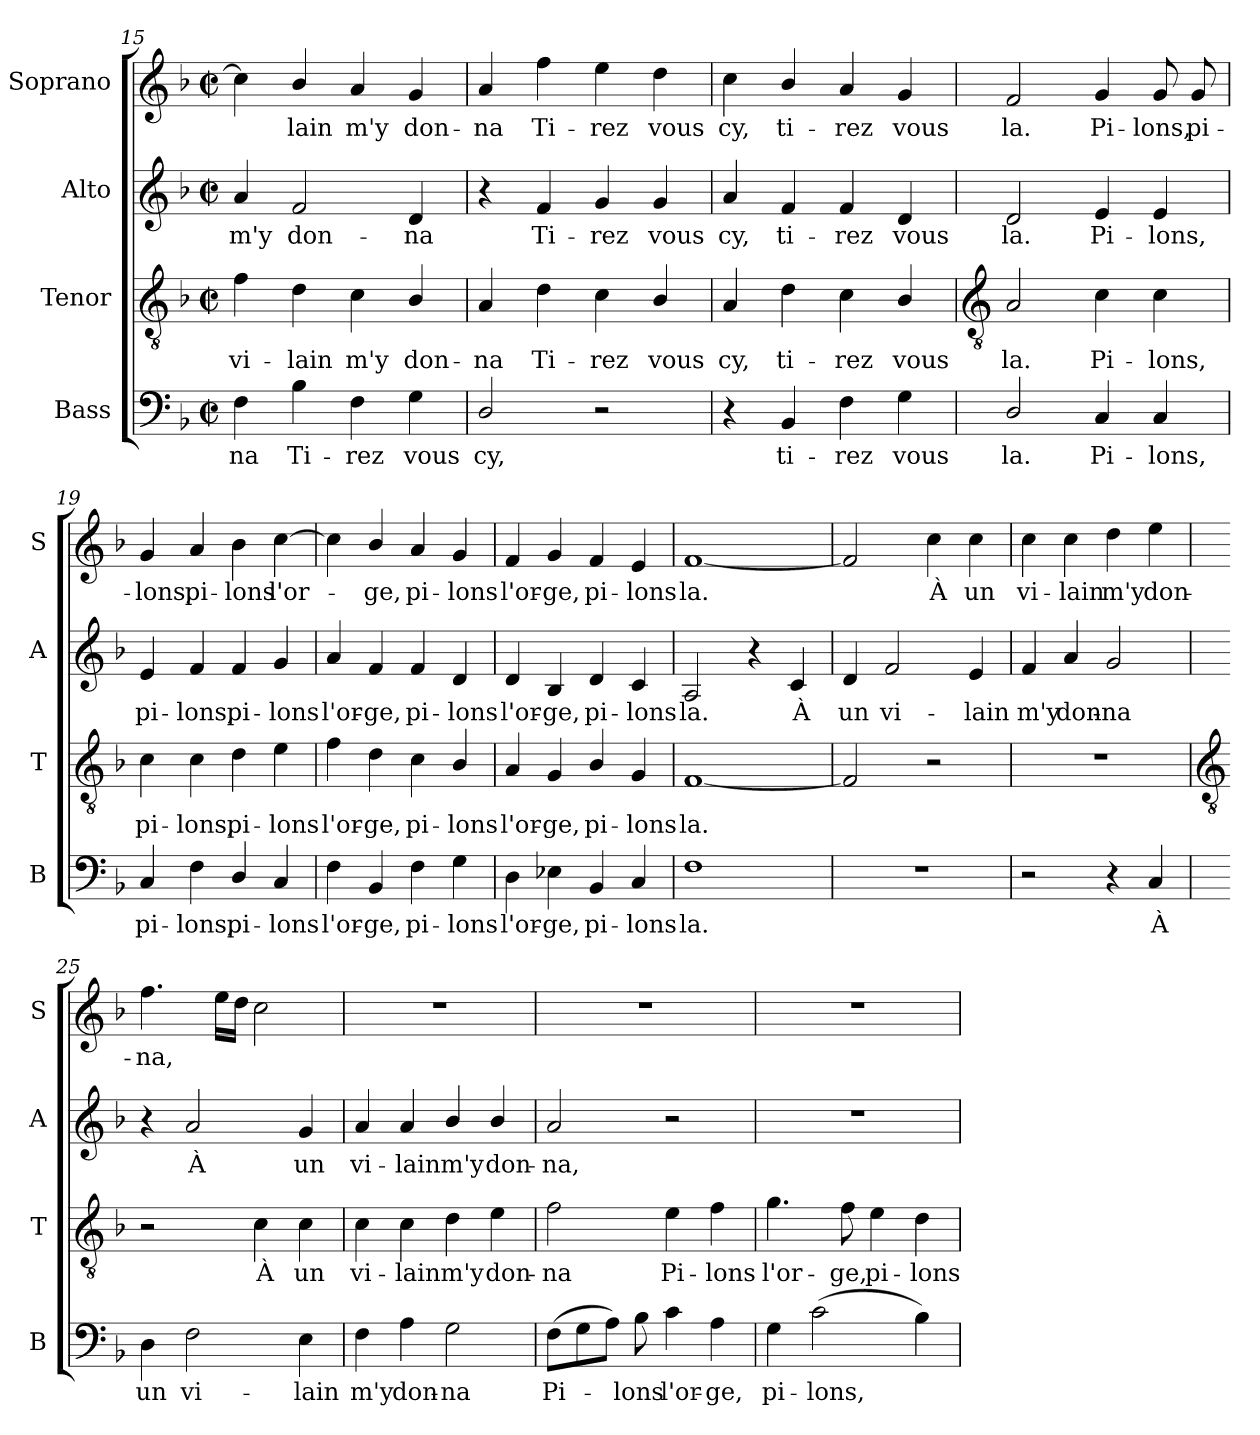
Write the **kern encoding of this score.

**kern	**text	**kern	**text	**kern	**text	**kern	**text
*part4	*part4	*part3	*part3	*part2	*part2	*part1	*part1
*staff4	*staff4	*staff3	*staff3	*staff2	*staff2	*staff1	*staff1
*I"Bass	*	*I"Tenor	*	*I"Alto	*	*I"Soprano	*
*I'B	*	*I'T	*	*I'A	*	*I'S	*
*clefF4	*	*clefGv2	*	*clefG2	*	*clefG2	*
*k[b-]	*	*k[b-]	*	*k[b-]	*	*k[b-]	*
*F:	*	*F:	*	*F:	*	*F:	*
*M2/2	*	*M2/2	*	*M2/2	*	*M2/2	*
*met(c|)	*	*met(c|)	*	*met(c|)	*	*met(c|)	*
=15	=15	=15	=15	=15	=15	=15	=15
!	!LO:LY:b	!	!LO:LY:b	!	!LO:LY:b	!	!
4F	-na	4f	vi-	4a	m'y	4cc]	.
!	!LO:LY:b	!	!LO:LY:b	!	!LO:LY:b	!	!LO:LY:b
4B-	Ti-	4d	-lain	2f	don-	4b-/	lain
!	!LO:LY:b	!	!LO:LY:b	!	!	!	!LO:LY:b
4F	-rez	4c	m'y	.	.	4a	m'y
!	!LO:LY:b	!	!LO:LY:b	!	!LO:LY:b	!	!LO:LY:b
4G	vous	4B-/	don-	4d	-na	4g	don-
=16	=16	=16	=16	=16	=16	=16	=16
!	!LO:LY:b	!	!LO:LY:b	!	!	!	!LO:LY:b
2D/	cy,	4A	-na	4r	.	4a	-na
!	!	!	!LO:LY:b	!	!LO:LY:b	!	!LO:LY:b
.	.	4d	Ti-	4f	Ti-	4ff	Ti-
!	!	!	!LO:LY:b	!	!LO:LY:b	!	!LO:LY:b
2r	.	4c	-rez	4g	-rez	4ee	-rez
!	!	!	!LO:LY:b	!	!LO:LY:b	!	!LO:LY:b
.	.	4B-/	vous	4g	vous	4dd	vous
=17	=17	=17	=17	=17	=17	=17	=17
!	!	!	!LO:LY:b	!	!LO:LY:b	!	!LO:LY:b
4r	.	4A	cy,	4a	cy,	4cc	cy,
!	!LO:LY:b	!	!LO:LY:b	!	!LO:LY:b	!	!LO:LY:b
4BB-	ti-	4d	ti-	4f	ti-	4b-/	ti-
!	!LO:LY:b	!	!LO:LY:b	!	!LO:LY:b	!	!LO:LY:b
4F	-rez	4c	-rez	4f	-rez	4a	-rez
!	!LO:LY:b	!	!LO:LY:b	!	!LO:LY:b	!	!LO:LY:b
4G	vous	4B-/	vous	4d	vous	4g	vous
!!LO:LB:g=z
=18	=18	=18	=18	=18	=18	=18	=18
*	*	*clefGv2	*	*	*	*	*
!	!LO:LY:b	!	!LO:LY:b	!	!LO:LY:b	!	!LO:LY:b
2D/	la.	2A	la.	2d	la.	2f	la.
!	!LO:LY:b	!	!LO:LY:b	!	!LO:LY:b	!	!LO:LY:b
4C	Pi-	4c	Pi-	4e	Pi-	4g	Pi-
!	!LO:LY:b	!	!LO:LY:b	!	!LO:LY:b	!	!LO:LY:b
4C	-lons,	4c	-lons,	4e	-lons,	8g	-lons,
!	!	!	!	!	!	!	!LO:LY:b
.	.	.	.	.	.	8g	pi-
=19	=19	=19	=19	=19	=19	=19	=19
!	!LO:LY:b	!	!LO:LY:b	!	!LO:LY:b	!	!LO:LY:b
4C	pi-	4c	pi-	4e	pi-	4g	-lons,
!	!LO:LY:b	!	!LO:LY:b	!	!LO:LY:b	!	!LO:LY:b
4F	-lons,	4c	-lons,	4f	-lons,	4a	pi-
!	!LO:LY:b	!	!LO:LY:b	!	!LO:LY:b	!	!LO:LY:b
4D/	pi-	4d	pi-	4f	pi-	4b-	-lons
!	!LO:LY:b	!	!LO:LY:b	!	!LO:LY:b	!	!LO:LY:b
4C	-lons	4e	-lons	4g	-lons	[4cc	l'or-
=20	=20	=20	=20	=20	=20	=20	=20
!	!LO:LY:b	!	!LO:LY:b	!	!LO:LY:b	!	!
4F	l'or-	4f	l'or-	4a	l'or-	4cc]	.
!	!LO:LY:b	!	!LO:LY:b	!	!LO:LY:b	!	!LO:LY:b
4BB-	-ge,	4d	-ge,	4f	-ge,	4b-/	ge,
!	!LO:LY:b	!	!LO:LY:b	!	!LO:LY:b	!	!LO:LY:b
4F	pi-	4c	pi-	4f	pi-	4a	pi-
!	!LO:LY:b	!	!LO:LY:b	!	!LO:LY:b	!	!LO:LY:b
4G	-lons	4B-/	-lons	4d	-lons	4g	-lons
=21	=21	=21	=21	=21	=21	=21	=21
!	!LO:LY:b	!	!LO:LY:b	!	!LO:LY:b	!	!LO:LY:b
4D	l'or-	4A	l'or-	4d	l'or-	4f	l'or-
!	!LO:LY:b	!	!LO:LY:b	!	!LO:LY:b	!	!LO:LY:b
4E-X	-ge,	4G	-ge,	4B-	-ge,	4g	-ge,
!	!LO:LY:b	!	!LO:LY:b	!	!LO:LY:b	!	!LO:LY:b
4BB-	pi-	4B-/	pi-	4d	pi-	4f	pi-
!	!LO:LY:b	!	!LO:LY:b	!	!LO:LY:b	!	!LO:LY:b
4C	-lons	4G	-lons	4c	-lons	4e	-lons
=22	=22	=22	=22	=22	=22	=22	=22
!	!LO:LY:b	!	!LO:LY:b	!	!LO:LY:b	!	!LO:LY:b
1F	la.	[1F	la.	2A	la.	[1f	la.
.	.	.	.	4r	.	.	.
!	!	!	!	!	!LO:LY:b	!	!
.	.	.	.	4c	À	.	.
=23	=23	=23	=23	=23	=23	=23	=23
!	!	!	!	!	!LO:LY:b	!	!
1r	.	2F]	.	4d	un	2f]	.
!	!	!	!	!	!LO:LY:b	!	!
.	.	.	.	2f	vi-	.	.
!	!	!	!	!	!	!	!LO:LY:b
.	.	2r	.	.	.	4cc	À
!	!	!	!	!	!LO:LY:b	!	!LO:LY:b
.	.	.	.	4e	-lain	4cc	un
=24	=24	=24	=24	=24	=24	=24	=24
!	!	!	!	!	!LO:LY:b	!	!LO:LY:b
2r	.	1r	.	4f	m'y	4cc	vi-
!	!	!	!	!	!LO:LY:b	!	!LO:LY:b
.	.	.	.	4a	don-	4cc	-lain
!	!	!	!	!	!LO:LY:b	!	!LO:LY:b
4r	.	.	.	2g	-na	4dd	m'y
!	!LO:LY:b	!	!	!	!	!	!LO:LY:b
4C	À	.	.	.	.	4ee	don-
!!LO:LB:g=z
=25	=25	=25	=25	=25	=25	=25	=25
*	*	*clefGv2	*	*	*	*	*
!	!LO:LY:b	!	!	!	!	!	!LO:LY:b
4D	un	2r	.	4r	.	4.ff	-na,
!	!LO:LY:b	!	!	!	!LO:LY:b	!	!
2F	vi-	.	.	2a	À	.	.
.	.	.	.	.	.	16eeLL	.
.	.	.	.	.	.	16ddJJ	.
!	!	!	!LO:LY:b	!	!	!	!
.	.	4c	À	.	.	2cc	.
!	!LO:LY:b	!	!LO:LY:b	!	!LO:LY:b	!	!
4E	-lain	4c	un	4g	un	.	.
=26	=26	=26	=26	=26	=26	=26	=26
!	!LO:LY:b	!	!LO:LY:b	!	!LO:LY:b	!	!
4F	m'y	4c	vi-	4a	vi-	1r	.
!	!LO:LY:b	!	!LO:LY:b	!	!LO:LY:b	!	!
4A	don-	4c	-lain	4a	-lain	.	.
!	!LO:LY:b	!	!LO:LY:b	!	!LO:LY:b	!	!
2G	-na	4d	m'y	4b-/	m'y	.	.
!	!	!	!LO:LY:b	!	!LO:LY:b	!	!
.	.	4e	don-	4b-/	don-	.	.
=27	=27	=27	=27	=27	=27	=27	=27
!	!LO:LY:b	!	!LO:LY:b	!	!LO:LY:b	!	!
(>8FL	Pi-	2f	-na	2a	-na,	1r	.
8G	.	.	.	.	.	.	.
8AJ)	.	.	.	.	.	.	.
!	!LO:LY:b	!	!	!	!	!	!
8B-	lons	.	.	.	.	.	.
!	!LO:LY:b	!	!LO:LY:b	!	!	!	!
4c	l'or-	4e	Pi-	2r	.	.	.
!	!LO:LY:b	!	!LO:LY:b	!	!	!	!
4A	-ge,	4f	-lons	.	.	.	.
=28	=28	=28	=28	=28	=28	=28	=28
!	!LO:LY:b	!	!LO:LY:b	!	!	!	!
4G	pi-	4.g	l'or-	1r	.	1r	.
!	!LO:LY:b	!	!	!	!	!	!
(>2c	-lons,	.	.	.	.	.	.
!	!	!	!LO:LY:b	!	!	!	!
.	.	8f	-ge,	.	.	.	.
!	!	!	!LO:LY:b	!	!	!	!
.	.	4e	pi-	.	.	.	.
!	!	!	!LO:LY:b	!	!	!	!
4B-)	.	4d	-lons	.	.	.	.
=	=	=	=	=	=	=	=
*-	*-	*-	*-	*-	*-	*-	*-
